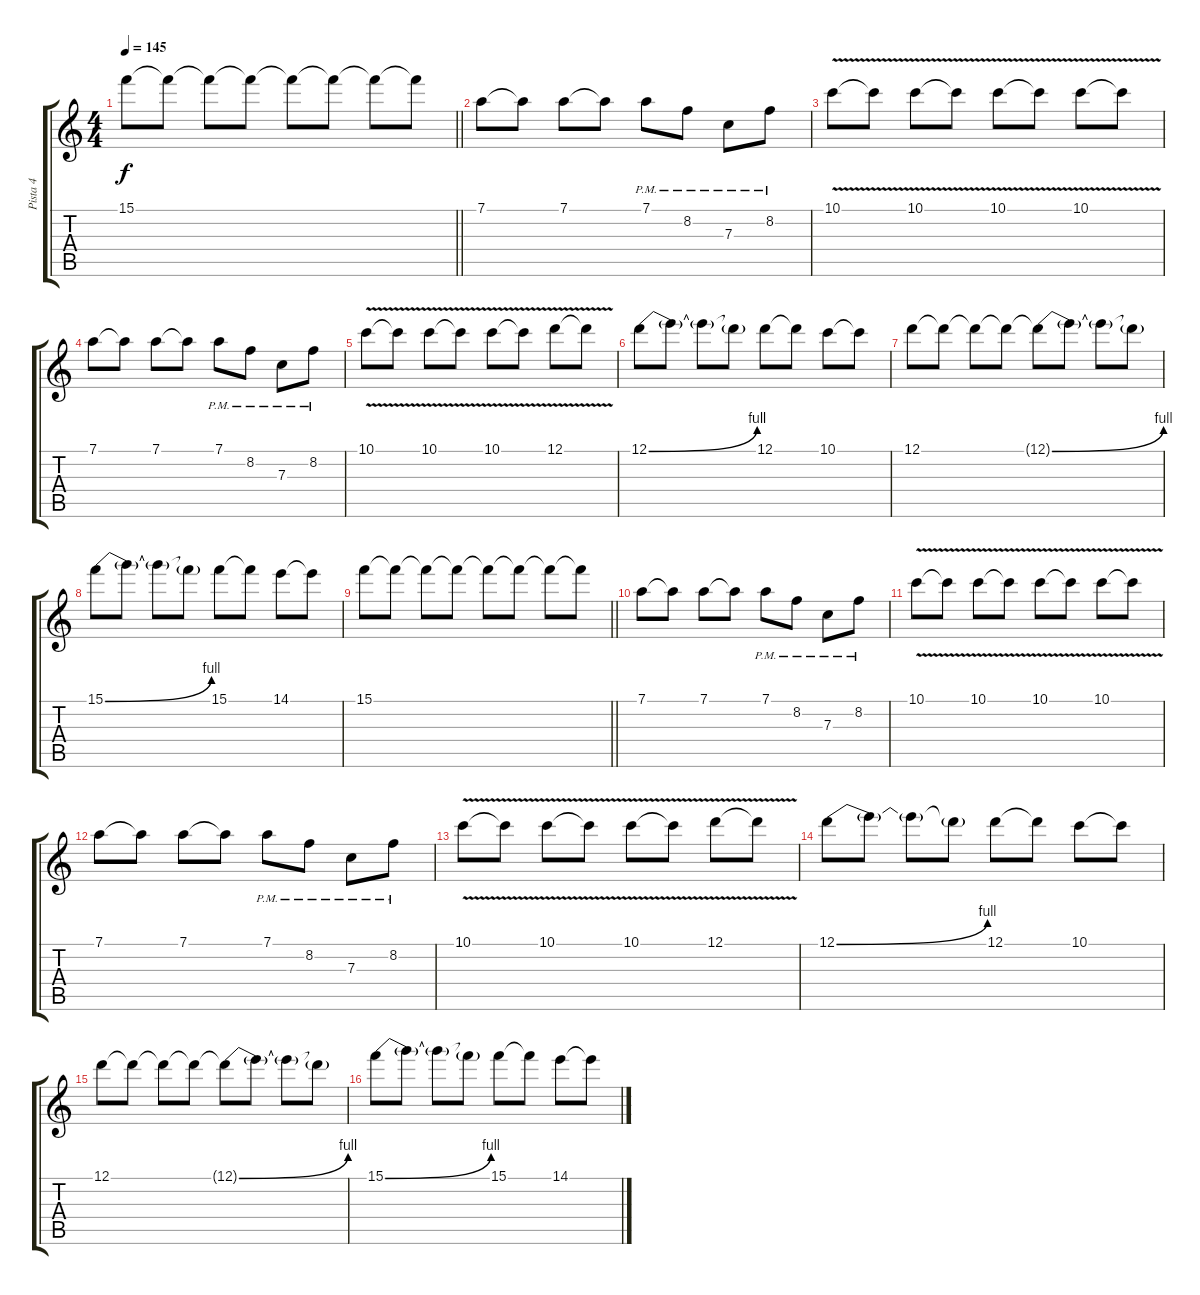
\track ("Pista 4" "Pista 4") {instrument electricguitarjazz}
\staff {score tabs}
\tuning (D4 A3 F3 C3 G2 D2) {hide}
\ts (4 4)
\tempo 145
\clef g2
\barLineRight lightlight
\ks c
15.1.8{dy f} 15.1{t}.8 15.1{t}.8 15.1{t}.8 15.1{t}.8 15.1{t}.8 15.1{t}.8 15.1{t}.8 |
\section ("" "")
7.1.8 7.1{t}.8 7.1.8 7.1{t}.8 7.1{pm}.8 8.2{pm}.8 7.3{pm}.8 8.2{pm}.8 |
10.1{v}.8 10.1{t}.8 10.1{v}.8 10.1{t}.8 10.1{v}.8 10.1{t}.8 10.1{v}.8 10.1{t}.8 |
7.1.8 7.1{t}.8 7.1.8 7.1{t}.8 7.1{pm}.8 8.2{pm}.8 7.3{pm}.8 8.2{pm}.8 |
10.1{v}.8 10.1{t}.8 10.1{v}.8 10.1{t}.8 10.1{v}.8 10.1{t}.8 12.1{v}.8 12.1{t}.8 |
12.1{be (bend 0 0 60 4)}.8 12.1{t}.8 12.1{t}.8 12.1{t}.8 12.1.8 12.1{t}.8 10.1.8 10.1{t}.8 |
12.1.8 12.1{t}.8 12.1{t}.8 12.1{t}.8 12.1{be (bend 0 0 60 4) t}.8 12.1{t}.8 12.1{t}.8 12.1{t}.8 |
15.1{be (bend 0 0 60 4)}.8 15.1{t}.8 15.1{t}.8 15.1{t}.8 15.1.8 15.1{t}.8 14.1.8 14.1{t}.8 |
\barLineRight lightlight
15.1.8 15.1{t}.8 15.1{t}.8 15.1{t}.8 15.1{t}.8 15.1{t}.8 15.1{t}.8 15.1{t}.8 |
\section ("" "")
7.1.8 7.1{t}.8 7.1.8 7.1{t}.8 7.1{pm}.8 8.2{pm}.8 7.3{pm}.8 8.2{pm}.8 |
10.1{v}.8 10.1{t}.8 10.1{v}.8 10.1{t}.8 10.1{v}.8 10.1{t}.8 10.1{v}.8 10.1{t}.8 |
7.1.8 7.1{t}.8 7.1.8 7.1{t}.8 7.1{pm}.8 8.2{pm}.8 7.3{pm}.8 8.2{pm}.8 |
10.1{v}.8 10.1{t}.8 10.1{v}.8 10.1{t}.8 10.1{v}.8 10.1{t}.8 12.1{v}.8 12.1{t}.8 |
12.1{be (bend 0 0 60 4)}.8 12.1{t}.8 12.1{t}.8 12.1{t}.8 12.1.8 12.1{t}.8 10.1.8 10.1{t}.8 |
12.1.8 12.1{t}.8 12.1{t}.8 12.1{t}.8 12.1{be (bend 0 0 60 4) t}.8 12.1{t}.8 12.1{t}.8 12.1{t}.8 |
15.1{be (bend 0 0 60 4)}.8 15.1{t}.8 15.1{t}.8 15.1{t}.8 15.1.8 15.1{t}.8 14.1.8 14.1{t}.8
